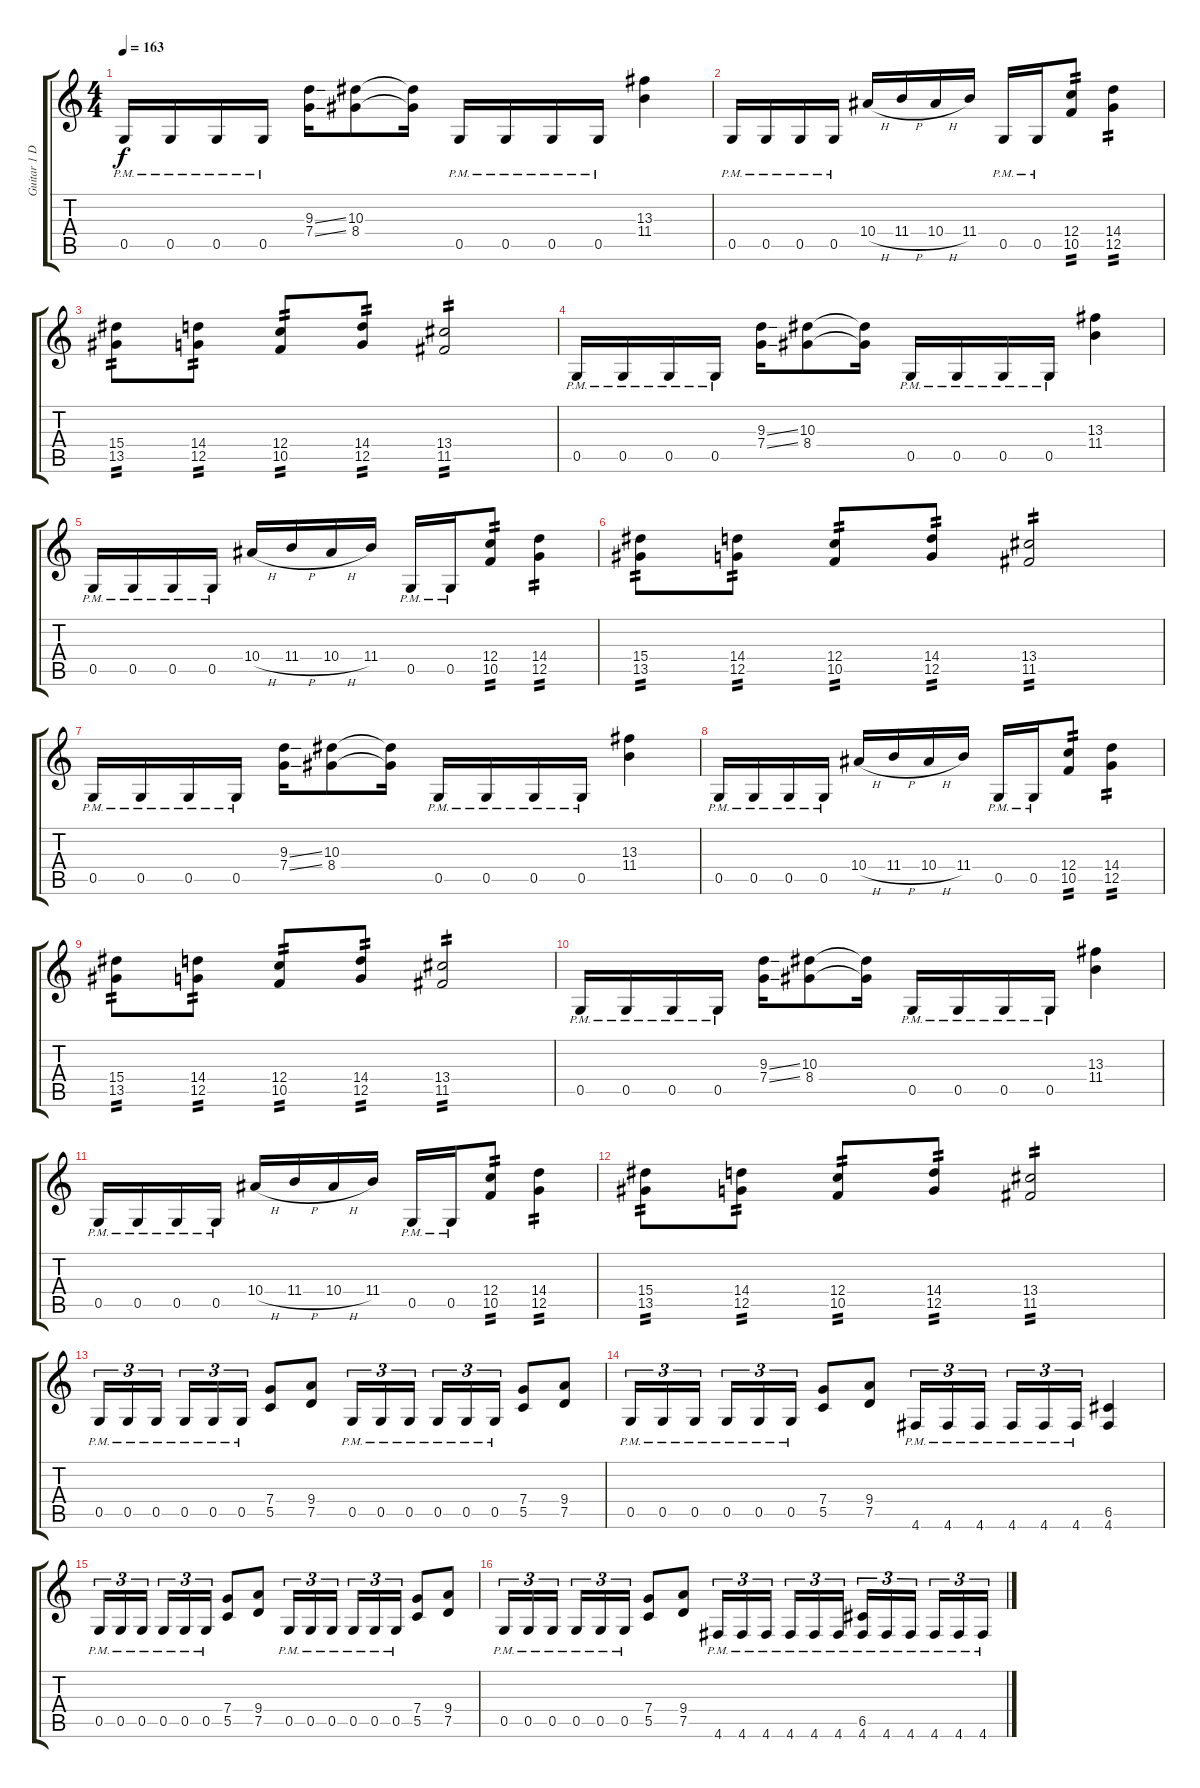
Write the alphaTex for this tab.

\track ("Guitar 1 D-tuned" "Guitar 1 D") {instrument overdrivenguitar}
\staff {score tabs}
\tuning (D4 A3 F3 C3 G2 D2) {hide}
\ts (4 4)
\tempo 163
\clef g2
\ks c
0.5{pm}.16{dy f} 0.5{pm}.16 0.5{pm}.16 0.5{pm}.16 (9.3{ss} 7.4{ss}).16 (10.3 8.4).8 (10.3{t} 8.4{t}).16 0.5{pm}.16 0.5{pm}.16 0.5{pm}.16 0.5{pm}.16 (13.3 11.4).4 |
0.5{pm}.16 0.5{pm}.16 0.5{pm}.16 0.5{pm}.16 10.4{h}.16 11.4{h}.16 10.4{h}.16 11.4.16 0.5{pm}.16 0.5{pm}.16 (12.4 10.5).8{tp 2} (14.4 12.5).4{tp 2} |
(15.4 13.5).8{tp 2} (14.4 12.5).8{tp 2} (12.4 10.5).8{tp 2} (14.4 12.5).8{tp 2} (13.4 11.5).2{tp 2} |
0.5{pm}.16 0.5{pm}.16 0.5{pm}.16 0.5{pm}.16 (9.3{ss} 7.4{ss}).16 (10.3 8.4).8 (10.3{t} 8.4{t}).16 0.5{pm}.16 0.5{pm}.16 0.5{pm}.16 0.5{pm}.16 (13.3 11.4).4 |
0.5{pm}.16 0.5{pm}.16 0.5{pm}.16 0.5{pm}.16 10.4{h}.16 11.4{h}.16 10.4{h}.16 11.4.16 0.5{pm}.16 0.5{pm}.16 (12.4 10.5).8{tp 2} (14.4 12.5).4{tp 2} |
(15.4 13.5).8{tp 2} (14.4 12.5).8{tp 2} (12.4 10.5).8{tp 2} (14.4 12.5).8{tp 2} (13.4 11.5).2{tp 2} |
0.5{pm}.16 0.5{pm}.16 0.5{pm}.16 0.5{pm}.16 (9.3{ss} 7.4{ss}).16 (10.3 8.4).8 (10.3{t} 8.4{t}).16 0.5{pm}.16 0.5{pm}.16 0.5{pm}.16 0.5{pm}.16 (13.3 11.4).4 |
0.5{pm}.16 0.5{pm}.16 0.5{pm}.16 0.5{pm}.16 10.4{h}.16 11.4{h}.16 10.4{h}.16 11.4.16 0.5{pm}.16 0.5{pm}.16 (12.4 10.5).8{tp 2} (14.4 12.5).4{tp 2} |
(15.4 13.5).8{tp 2} (14.4 12.5).8{tp 2} (12.4 10.5).8{tp 2} (14.4 12.5).8{tp 2} (13.4 11.5).2{tp 2} |
0.5{pm}.16 0.5{pm}.16 0.5{pm}.16 0.5{pm}.16 (9.3{ss} 7.4{ss}).16 (10.3 8.4).8 (10.3{t} 8.4{t}).16 0.5{pm}.16 0.5{pm}.16 0.5{pm}.16 0.5{pm}.16 (13.3 11.4).4 |
0.5{pm}.16 0.5{pm}.16 0.5{pm}.16 0.5{pm}.16 10.4{h}.16 11.4{h}.16 10.4{h}.16 11.4.16 0.5{pm}.16 0.5{pm}.16 (12.4 10.5).8{tp 2} (14.4 12.5).4{tp 2} |
(15.4 13.5).8{tp 2} (14.4 12.5).8{tp 2} (12.4 10.5).8{tp 2} (14.4 12.5).8{tp 2} (13.4 11.5).2{tp 2} |
0.5{pm}.16{tu (3 2)} 0.5{pm}.16{tu (3 2)} 0.5{pm}.16{tu (3 2)} 0.5{pm}.16{tu (3 2)} 0.5{pm}.16{tu (3 2)} 0.5{pm}.16{tu (3 2)} (7.4 5.5).8 (9.4 7.5).8 0.5{pm}.16{tu (3 2)} 0.5{pm}.16{tu (3 2)} 0.5{pm}.16{tu (3 2)} 0.5{pm}.16{tu (3 2)} 0.5{pm}.16{tu (3 2)} 0.5{pm}.16{tu (3 2)} (7.4 5.5).8 (9.4 7.5).8 |
0.5{pm}.16{tu (3 2)} 0.5{pm}.16{tu (3 2)} 0.5{pm}.16{tu (3 2)} 0.5{pm}.16{tu (3 2)} 0.5{pm}.16{tu (3 2)} 0.5{pm}.16{tu (3 2)} (7.4 5.5).8 (9.4 7.5).8 4.6{pm}.16{tu (3 2)} 4.6{pm}.16{tu (3 2)} 4.6{pm}.16{tu (3 2)} 4.6{pm}.16{tu (3 2)} 4.6{pm}.16{tu (3 2)} 4.6{pm}.16{tu (3 2)} (6.5 4.6).4 |
0.5{pm}.16{tu (3 2)} 0.5{pm}.16{tu (3 2)} 0.5{pm}.16{tu (3 2)} 0.5{pm}.16{tu (3 2)} 0.5{pm}.16{tu (3 2)} 0.5{pm}.16{tu (3 2)} (7.4 5.5).8 (9.4 7.5).8 0.5{pm}.16{tu (3 2)} 0.5{pm}.16{tu (3 2)} 0.5{pm}.16{tu (3 2)} 0.5{pm}.16{tu (3 2)} 0.5{pm}.16{tu (3 2)} 0.5{pm}.16{tu (3 2)} (7.4 5.5).8 (9.4 7.5).8 |
0.5{pm}.16{tu (3 2)} 0.5{pm}.16{tu (3 2)} 0.5{pm}.16{tu (3 2)} 0.5{pm}.16{tu (3 2)} 0.5{pm}.16{tu (3 2)} 0.5{pm}.16{tu (3 2)} (7.4 5.5).8 (9.4 7.5).8 4.6{pm}.16{tu (3 2)} 4.6{pm}.16{tu (3 2)} 4.6{pm}.16{tu (3 2)} 4.6{pm}.16{tu (3 2)} 4.6{pm}.16{tu (3 2)} 4.6{pm}.16{tu (3 2)} (6.5 4.6{pm}).16{tu (3 2)} 4.6{pm}.16{tu (3 2)} 4.6{pm}.16{tu (3 2)} 4.6{pm}.16{tu (3 2)} 4.6{pm}.16{tu (3 2)} 4.6{pm}.16{tu (3 2)}
